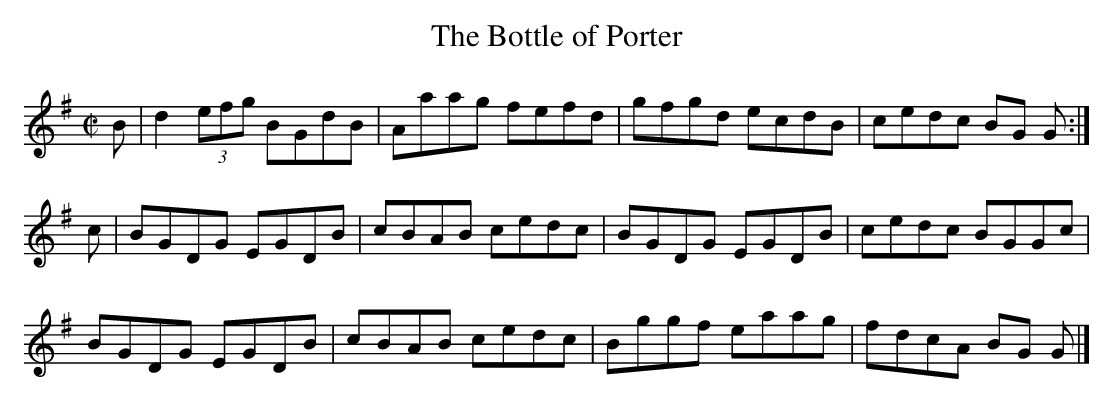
X:1
T: The Bottle of Porter
M: C|
L: 1/8
K: G
B|d2(3efg BGdB|Aaag fefd|gfgd ecdB|cedc BG G:|
c|BGDG EGDB|cBAB cedc|BGDG EGDB|cedc BGGc|
BGDG EGDB|cBAB cedc|Bggf eaag|fdcA BG G|]
